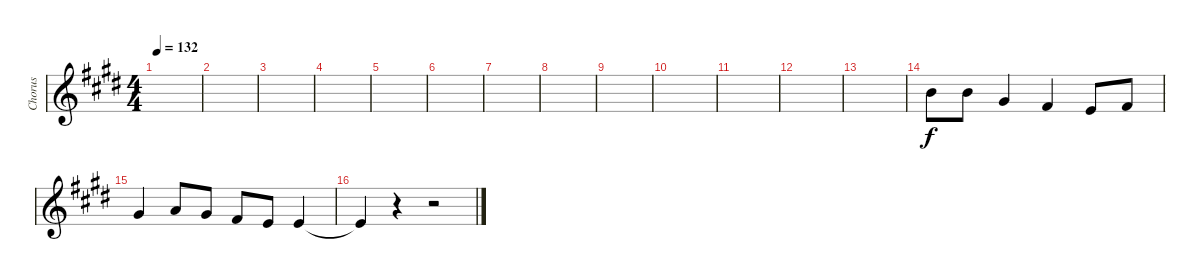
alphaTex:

\track ("Chorus" "Chorus") {instrument electricgrandpiano}
\staff {score}
\tuning (E4 B3 G3 D3 A2 E2 B1) {hide}
\ts (4 4)
\tempo 132
\clef g2
\ks e
|
|
|
|
|
|
|
|
|
|
|
|
|
7.1.8 7.1.8 4.1.4 2.1.4 0.1.8 2.1.8 |
4.1.4 5.1.8 4.1.8 2.1.8 0.1.8 0.1.4 |
0.1{t}.4 r.4 r.2
